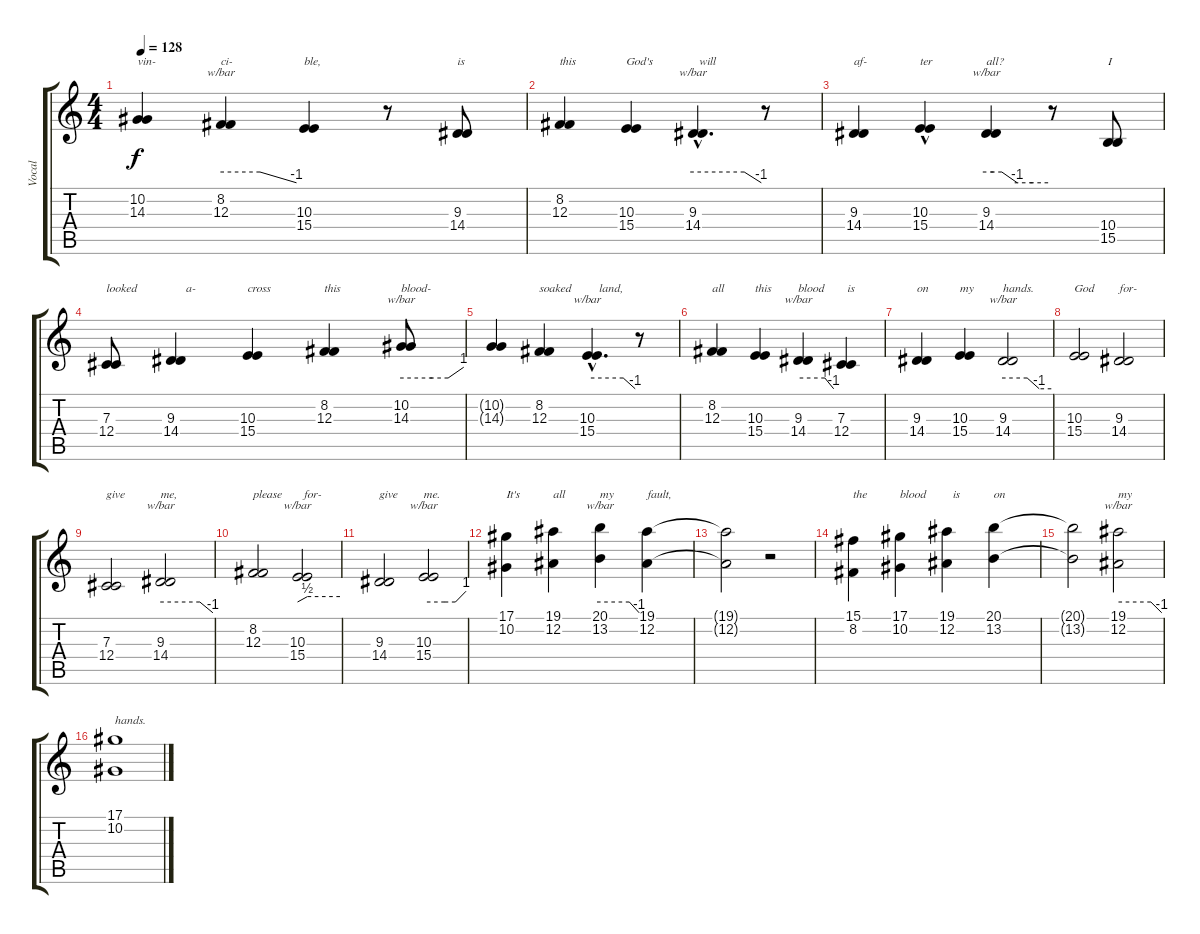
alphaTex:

\track ("Vocal" "Vocal") {instrument violin}
\staff {score tabs}
\tuning (Eb4 Bb3 Gb3 Db3 Ab2 Eb2) {hide}
\ts (4 4)
\tempo 128
\clef g2
\ks c
(10.2 14.3).4{txt "vin-" dy f} (8.2 12.3).4{tbe (custom default 0 0 31 0 60 -4) txt "ci-"} (10.3 15.4).4{txt "ble,"} r.8 (9.3 14.4).8{txt "is"} |
(8.2 12.3).4{txt "this"} (10.3 15.4).4{txt "God's"} (9.3{hac} 14.4{hac}).4{d tbe (custom default 0 0 45 0 60 -4) txt "  will"} r.8 |
(9.3 14.4).4{txt "af-"} (10.3{hac} 15.4).4{txt "ter"} (9.3 14.4).4{tbe (custom default 0 0 7 0 15 0 30 -4 45 -4 60 -4) txt "all?"} r.8 (10.4 15.5).8{txt "I"} |
(7.3 12.4).8{txt "looked"} (9.3 14.4).4{txt "     a-"} (10.3 15.4).4{txt "cross"} (8.2 12.3).4{txt "this"} (10.2 14.3).8{tbe (custom default 0 0 30 0 45 0 60 4) txt "blood-"} |
(10.2{t} 14.3{t}).4 (8.2 12.3).4{txt "soaked"} (10.3{hac} 15.4{hac}).4{d tbe (custom default 0 0 45 0 60 -4) txt "    land,"} r.8 |
(8.2 12.3).4{txt "all"} (10.3 15.4).4{txt "this"} (9.3 14.4).4{tbe (custom default 0 0 45 0 60 -4) txt "blood"} (7.3 12.4).4{txt "  is"} |
(9.3 14.4).4{txt "on"} (10.3 15.4).4{txt "my "} (9.3 14.4).2{tbe (custom default 0 0 30 0 45 -4 60 -4) txt "hands."} |
(10.3 15.4).2{txt "God"} (9.3 14.4).2{txt "for-"} |
(7.3 12.4).2{txt "give"} (9.3 14.4).2{tbe (custom default 0 0 45 0 60 -4) txt "me,"} |
(8.2 12.3).2{txt "please"} (10.3 15.4).2{tbe (custom default 0 0 14 2 60 2) txt "  for-"} |
(9.3 14.4).2{txt "give"} (10.3 15.4).2{tbe (custom default 0 0 30 0 45 0 60 4) txt "me."} |
(17.1 10.2).4{txt "It's"} (19.1 12.2).4{txt "all"} (20.1 13.2).4{tbe (custom default 0 0 45 0 60 -4) txt "my"} (19.1 12.2).4{txt "fault,"} |
(19.1{t} 12.2{t}).2 r.2 |
(15.1 8.2).4{txt "the"} (17.1 10.2).4{txt "blood"} (19.1 12.2).4{txt "  is"} (20.1 13.2).4{txt "on"} |
(20.1{t} 13.2{t}).2 (19.1 12.2).2{tbe (custom default 0 0 45 0 60 -4) txt "my"} |
\section ("" "")
(17.1 10.2).1{txt "hands." volume 16}
